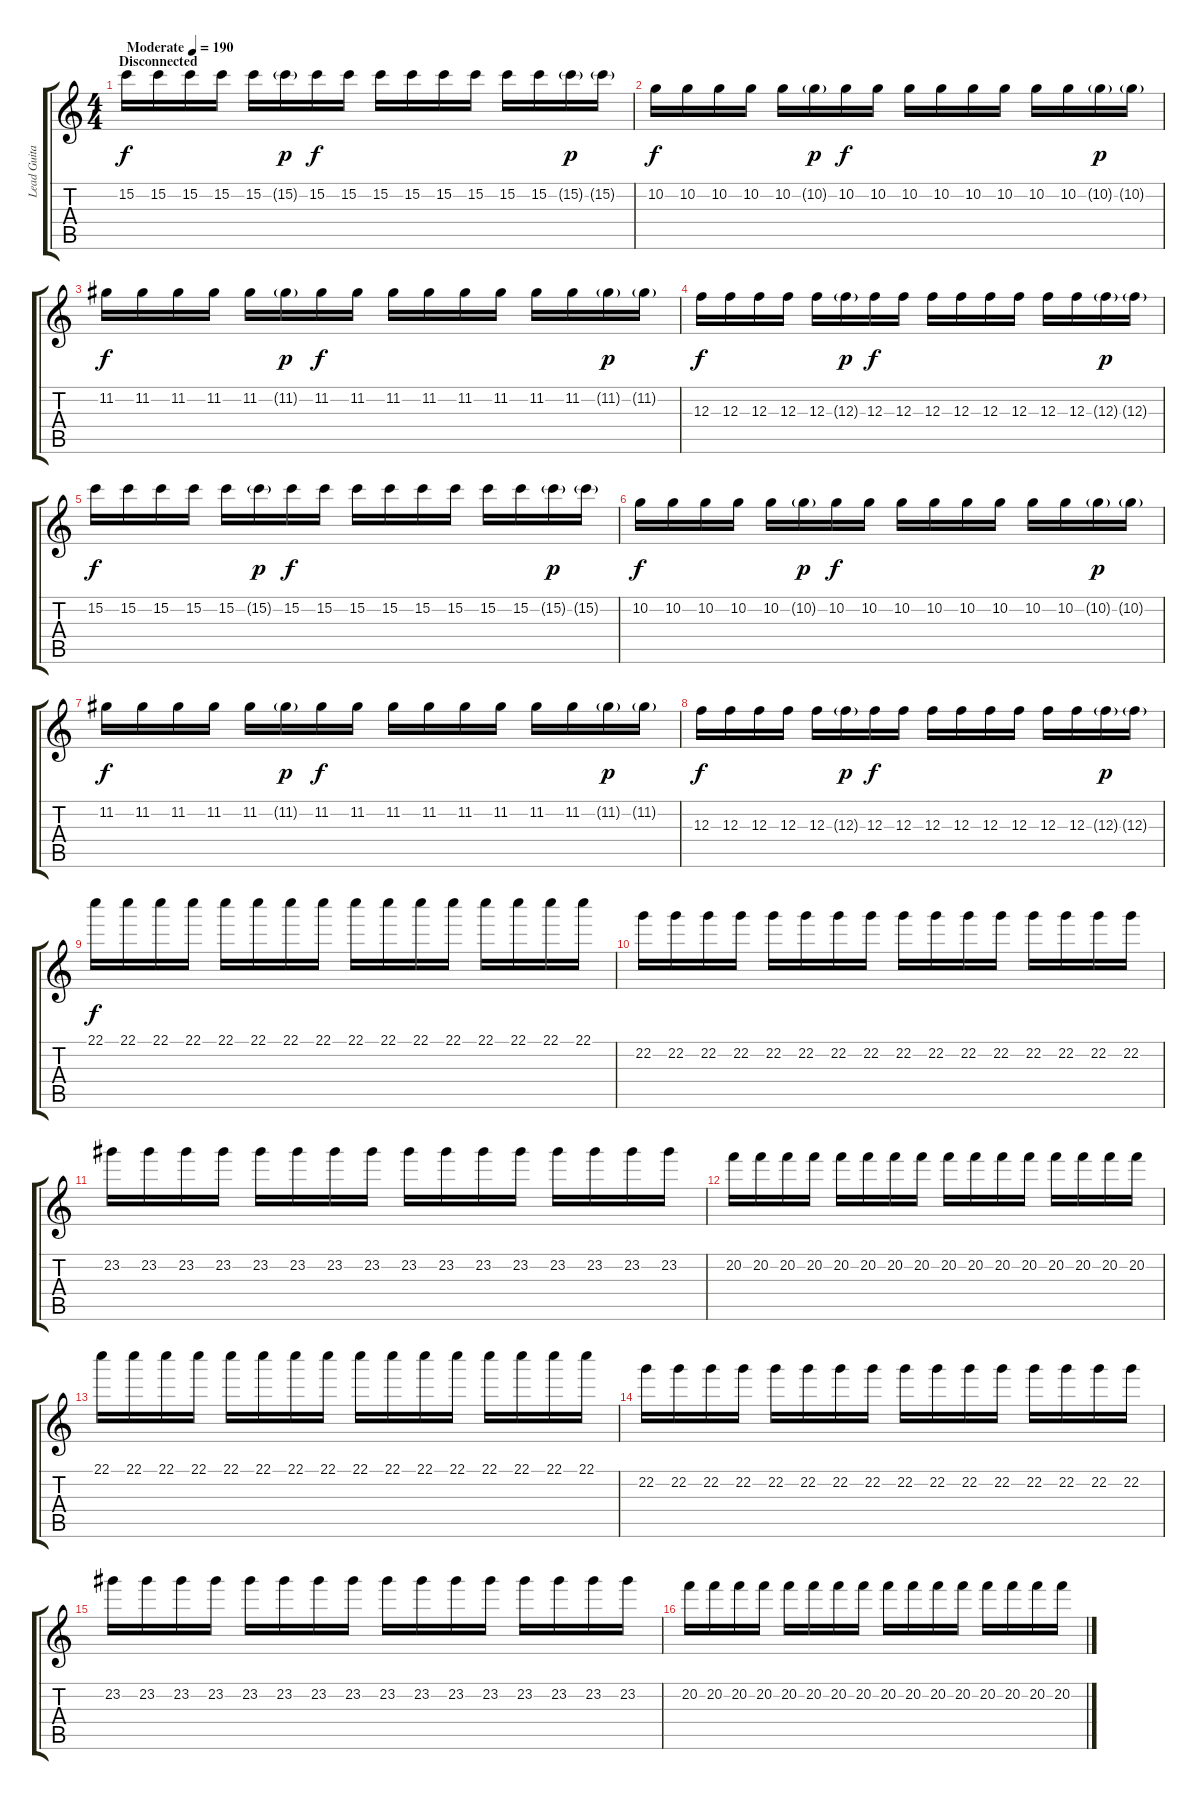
\track ("Lead Guitar (Drop C)" "Lead Guita") {instrument distortionguitar}
\staff {score tabs}
\tuning (D4 A3 F3 C3 G2 C2) {hide}
\ts (4 4)
\section ("" "Disconnected")
\tempo (190 "Moderate")
\clef g2
\ks c
15.2.16{dy f instrument distortionguitar} 15.2.16 15.2.16 15.2.16 15.2.16 15.2{g}.16{dy p} 15.2.16{dy f} 15.2.16 15.2.16 15.2.16 15.2.16 15.2.16 15.2.16 15.2.16 15.2{g}.16{dy p} 15.2{g}.16 |
10.2.16{dy f} 10.2.16 10.2.16 10.2.16 10.2.16 10.2{g}.16{dy p} 10.2.16{dy f} 10.2.16 10.2.16 10.2.16 10.2.16 10.2.16 10.2.16 10.2.16 10.2{g}.16{dy p} 10.2{g}.16 |
11.2.16{dy f} 11.2.16 11.2.16 11.2.16 11.2.16 11.2{g}.16{dy p} 11.2.16{dy f} 11.2.16 11.2.16 11.2.16 11.2.16 11.2.16 11.2.16 11.2.16 11.2{g}.16{dy p} 11.2{g}.16 |
12.3.16{dy f} 12.3.16 12.3.16 12.3.16 12.3.16 12.3{g}.16{dy p} 12.3.16{dy f} 12.3.16 12.3.16 12.3.16 12.3.16 12.3.16 12.3.16 12.3.16 12.3{g}.16{dy p} 12.3{g}.16 |
15.2.16{dy f} 15.2.16 15.2.16 15.2.16 15.2.16 15.2{g}.16{dy p} 15.2.16{dy f} 15.2.16 15.2.16 15.2.16 15.2.16 15.2.16 15.2.16 15.2.16 15.2{g}.16{dy p} 15.2{g}.16 |
10.2.16{dy f} 10.2.16 10.2.16 10.2.16 10.2.16 10.2{g}.16{dy p} 10.2.16{dy f} 10.2.16 10.2.16 10.2.16 10.2.16 10.2.16 10.2.16 10.2.16 10.2{g}.16{dy p} 10.2{g}.16 |
11.2.16{dy f} 11.2.16 11.2.16 11.2.16 11.2.16 11.2{g}.16{dy p} 11.2.16{dy f} 11.2.16 11.2.16 11.2.16 11.2.16 11.2.16 11.2.16 11.2.16 11.2{g}.16{dy p} 11.2{g}.16 |
12.3.16{dy f} 12.3.16 12.3.16 12.3.16 12.3.16 12.3{g}.16{dy p} 12.3.16{dy f} 12.3.16 12.3.16 12.3.16 12.3.16 12.3.16 12.3.16 12.3.16 12.3{g}.16{dy p} 12.3{g}.16 |
22.1.16{dy f} 22.1.16 22.1.16 22.1.16 22.1.16 22.1.16 22.1.16 22.1.16 22.1.16 22.1.16 22.1.16 22.1.16 22.1.16 22.1.16 22.1.16 22.1.16 |
22.2.16 22.2.16 22.2.16 22.2.16 22.2.16 22.2.16 22.2.16 22.2.16 22.2.16 22.2.16 22.2.16 22.2.16 22.2.16 22.2.16 22.2.16 22.2.16 |
23.2.16 23.2.16 23.2.16 23.2.16 23.2.16 23.2.16 23.2.16 23.2.16 23.2.16 23.2.16 23.2.16 23.2.16 23.2.16 23.2.16 23.2.16 23.2.16 |
20.2.16 20.2.16 20.2.16 20.2.16 20.2.16 20.2.16 20.2.16 20.2.16 20.2.16 20.2.16 20.2.16 20.2.16 20.2.16 20.2.16 20.2.16 20.2.16 |
22.1.16 22.1.16 22.1.16 22.1.16 22.1.16 22.1.16 22.1.16 22.1.16 22.1.16 22.1.16 22.1.16 22.1.16 22.1.16 22.1.16 22.1.16 22.1.16 |
22.2.16 22.2.16 22.2.16 22.2.16 22.2.16 22.2.16 22.2.16 22.2.16 22.2.16 22.2.16 22.2.16 22.2.16 22.2.16 22.2.16 22.2.16 22.2.16 |
23.2.16 23.2.16 23.2.16 23.2.16 23.2.16 23.2.16 23.2.16 23.2.16 23.2.16 23.2.16 23.2.16 23.2.16 23.2.16 23.2.16 23.2.16 23.2.16 |
20.2.16 20.2.16 20.2.16 20.2.16 20.2.16 20.2.16 20.2.16 20.2.16 20.2.16 20.2.16 20.2.16 20.2.16 20.2.16 20.2.16 20.2.16 20.2.16
